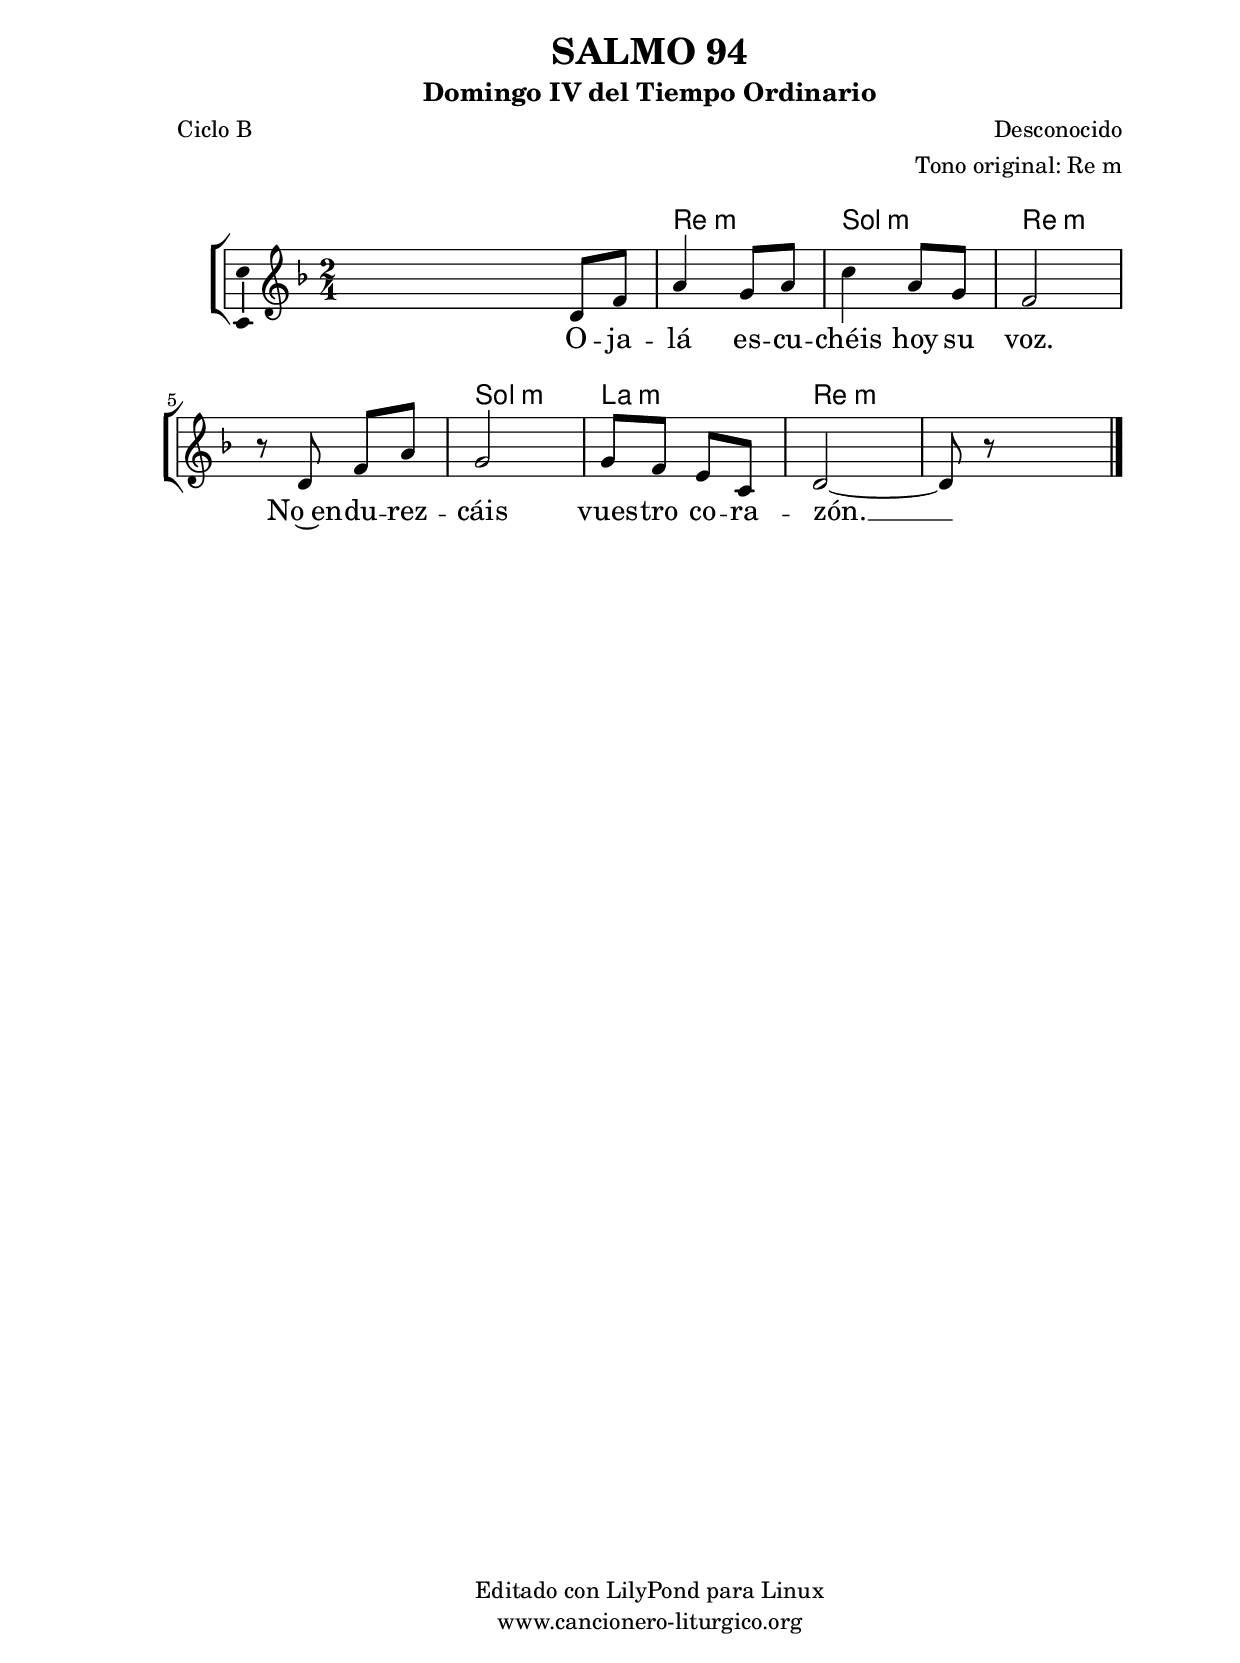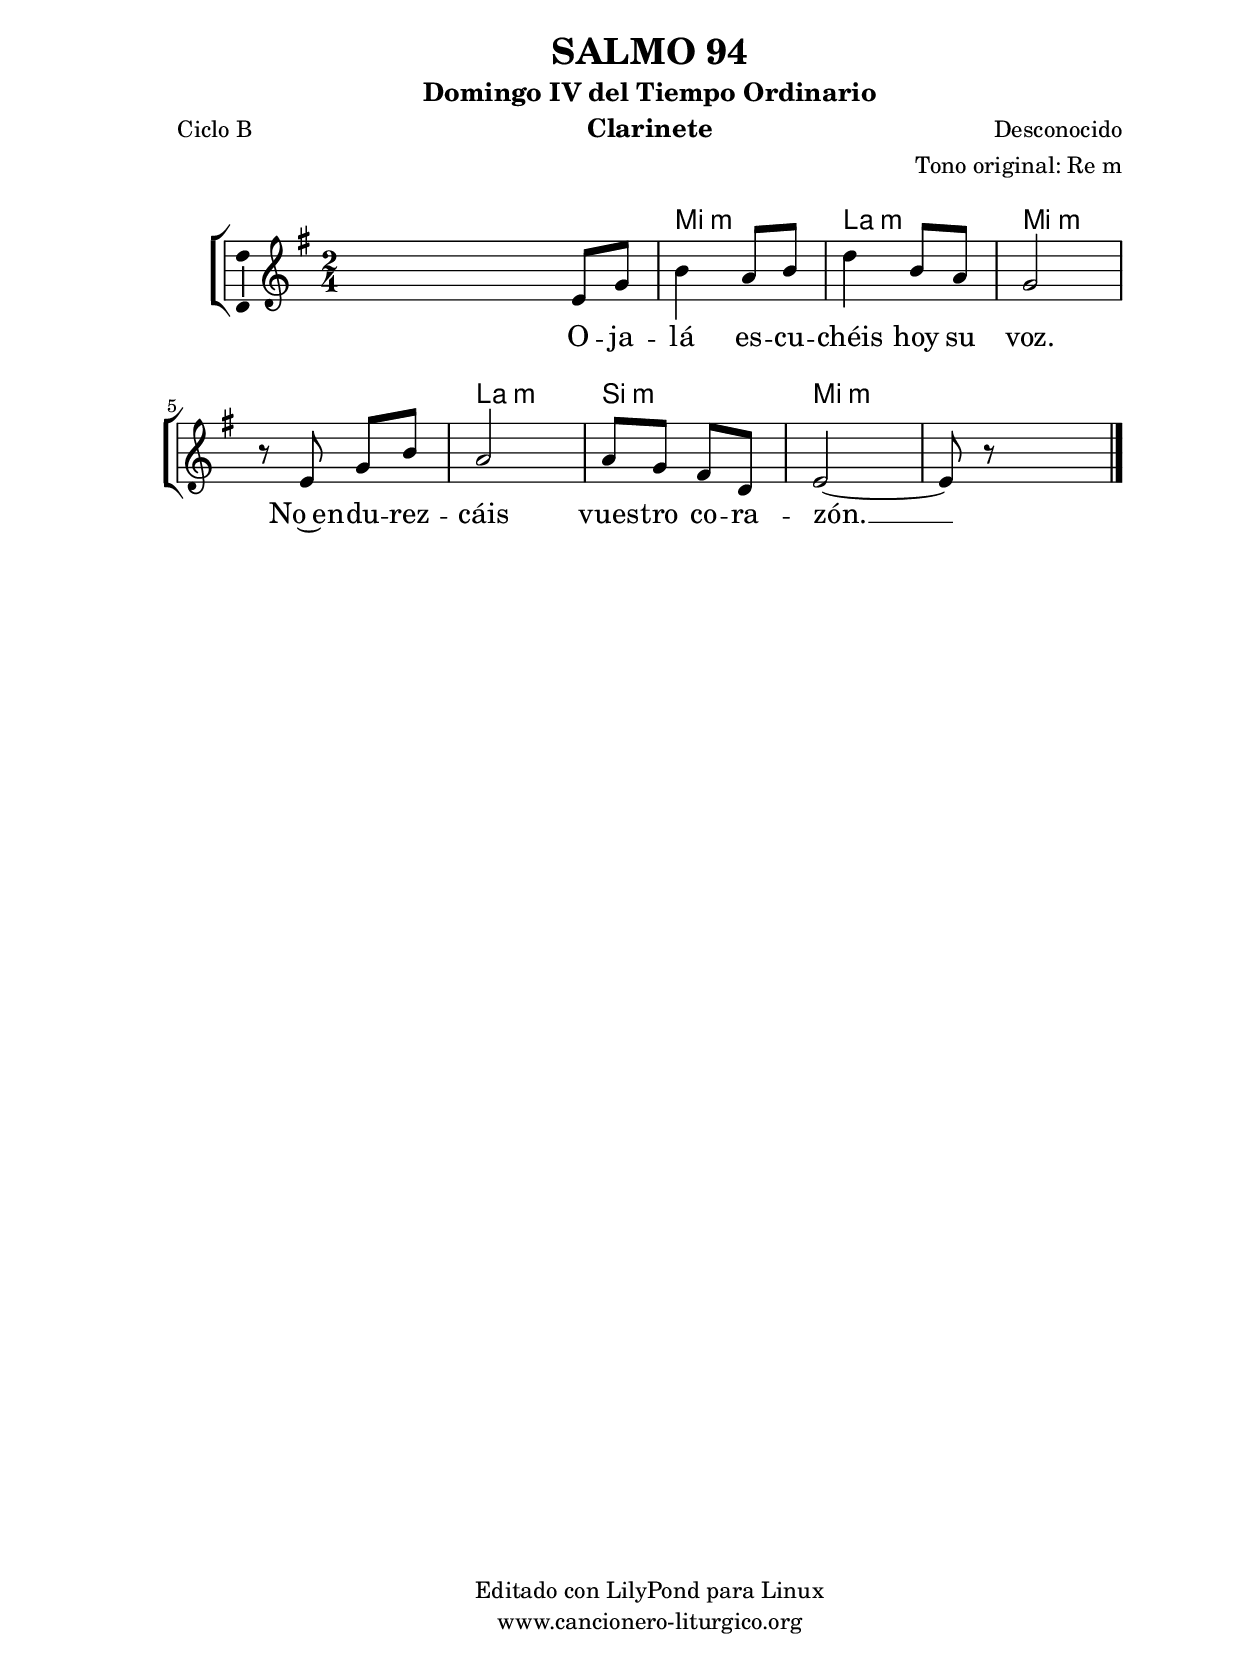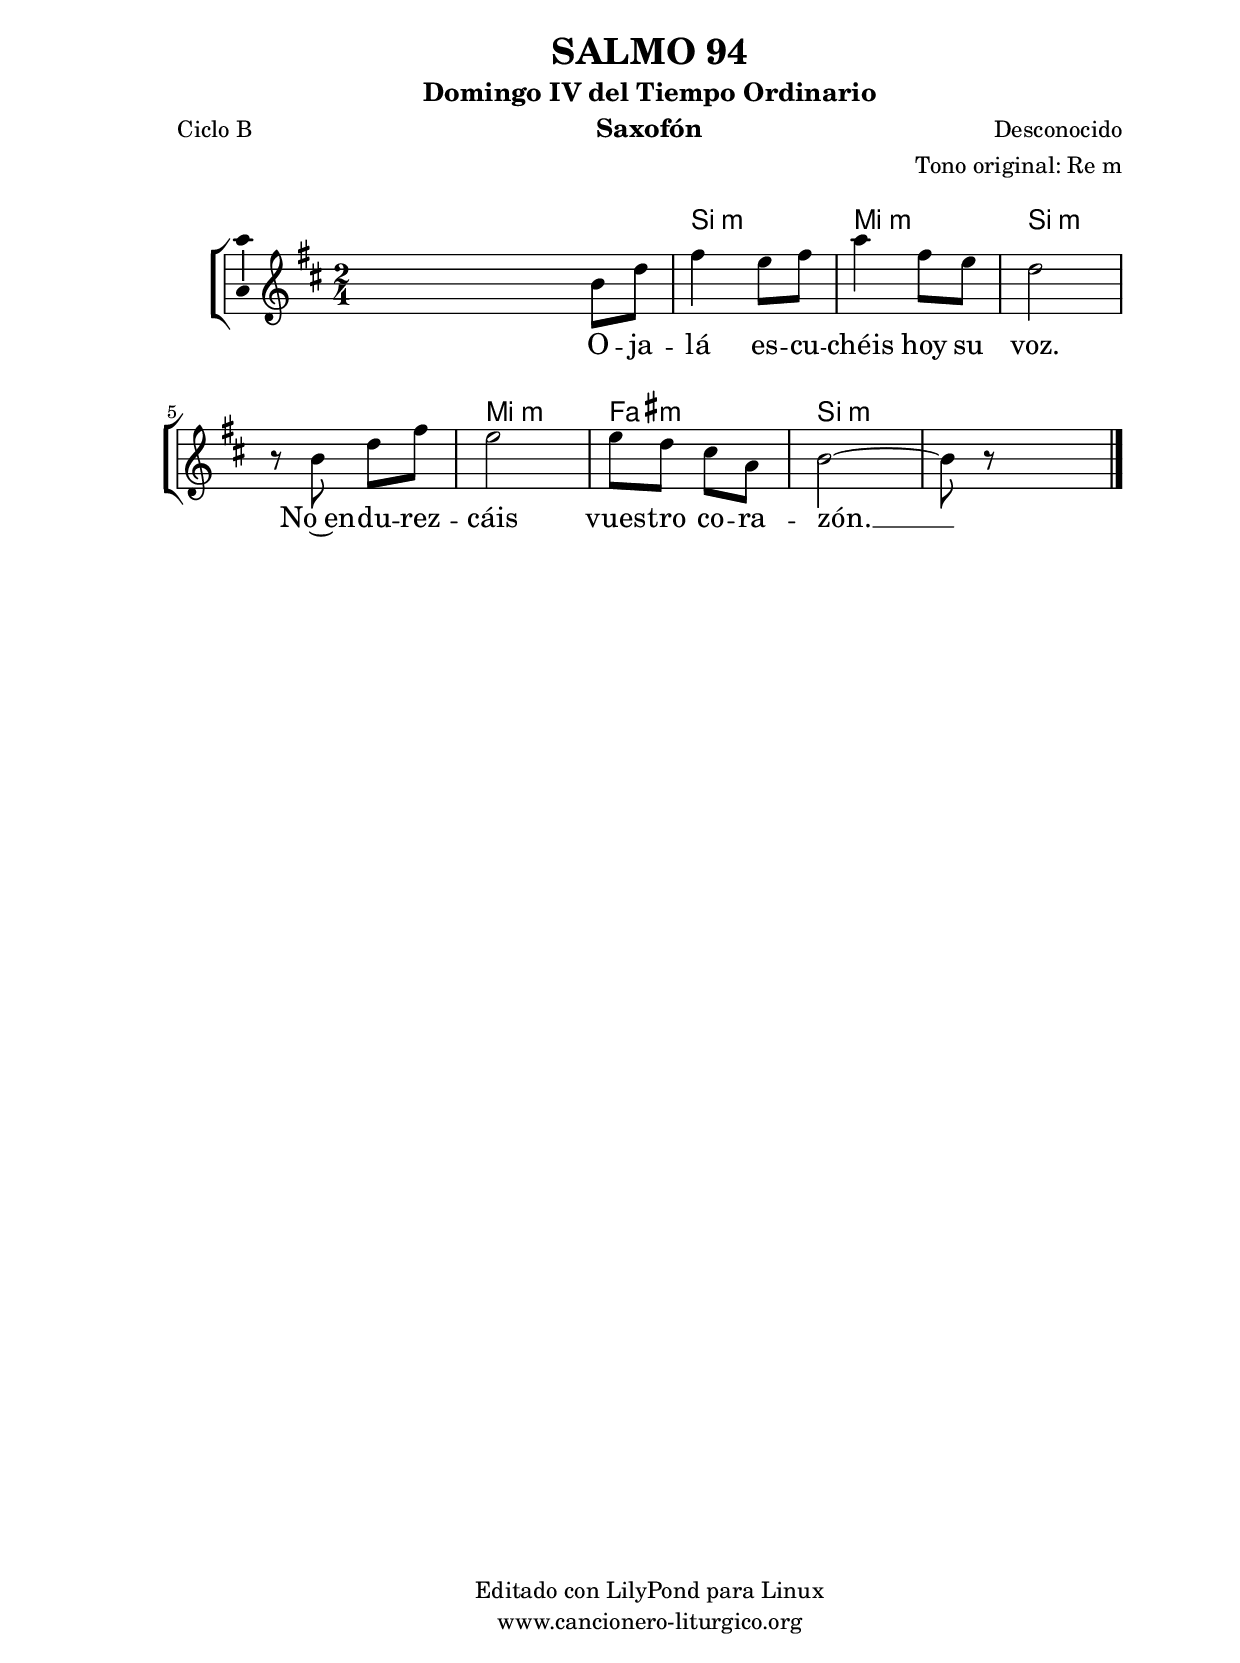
%
%para convertir .midi en .wav:
%timidity filename.midi -Ow -o finename.wav
%
%
%Para convertir de .wav a .mp3:
%lame -h -m j filename.wav
%
%
%para escuchar el midi:
%timidity nombrefichero.midi
%


%versión de lilypond para la que se ha escrito esta partitura:
\version "2.16.0"

	%Tamaño papel
	#(set-default-paper-size "a4")
	%Tamaño partitura
	#(set-global-staff-size 20)
	%No responde al pulsar sobre una nota
	#(ly:set-option 'point-and-click #f)

%parámetros del encabezamiento:
\header {
	title = "SALMO 94"
	subtitle = "Domingo IV del Tiempo Ordinario"
	composer = "Desconocido"
	poet = "Ciclo B"
	meter = ""
	arranger = "Tono original: Re m"
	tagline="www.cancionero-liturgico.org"
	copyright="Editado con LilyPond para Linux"
	}

%parámetros asociados al papel:
\paper  {
	oddHeaderMarkup = \markup {\fill-line { \on-the-fly #not-first-page \fromproperty #'header:title \on-the-fly #not-first-page \fromproperty #'header:composer }}
	evenHeaderMarkup = \markup {\fill-line { \fromproperty #'header:composer \fromproperty #'header:title }}
	#(set-paper-size "a4")
	print-page-number = ##f
	first-page-number = 1
	print-first-page-number = ##f
%	head-separation = 3.0 \cm
	top-margin = 2.0 \cm
	bottom-margin = 0.5\cm
%%%	bottom-margin = -1.0\cm
	left-margin = 3.0 \cm
	line-width = 16.0 \cm 
	indent = 8\mm
	interscoreline = 2.\mm
	between-system-space = 15\mm
%	para que las partituras no llenen la hoja:
	ragged-bottom = ##t
%	idem para la última hoja:
	ragged-last-bottom = ##f
%	para que las partituras llenen el ancho del papel:
	ragged-last = ##f
	after-title-space = 2.5 \cm
%page-count=1
%system-count=8

	%Flexible Vertical Spacing
%	markup-markup-spacing =
%	#'((basic-distance . 15) (minimum-distance . 15) (padding . 3))
	markup-system-spacing =
	#'((basic-distance . 15) (minimum-distance . 15) (padding . 3))
	system-system-spacing =
	#'((basic-distance . 15) (minimum-distance . 15) (padding . 3))
	score-system-spacing =
	#'((basic-distance . 15) (minimum-distance . 15) (padding . 5))
%	top-system-spacing = % header
%	#'((basic-distance . 8) (minimum-distance . 0) (padding . 3))
%	top-markup-spacing =
%	#'((basic-distance . 20) (minimum-distance . 20) (padding . 3))
	last-bottom-spacing = % footer
	#'((basic-distance . 5) (minimum-distance . 5) (padding . 3))
%	score-markup-spacing =
%	#'((basic-distance . 16) (minimum-distance . 13) (padding . 3))

	}


%parámetros que afectan a toda la partitura:
global =  {
	%clave de sol (G):
	\clef G
	%armadura:
%	\transpose e f
	\key d \minor
	\tempo 4=100
	\set Score.tempoHideNote = ##t
	}


acordes = {
	\italianChords
	\chordmode {
%	\transpose e f
{

s2
d2:m g:m d:m s
g:m a:m d:m s

	}
	}
}

melodia = 
%	\transpose e f
{
	\relative c'{

\time 2/4

s4 d8 f
a4 g8 a
c4 a8 g
f2
\break
r8 d8 f a
g2
g8 f e c
d2~
d8 r8 s4

	\bar "|."
	}
	}


texto = \lyricmode {
O -- ja -- lá es -- cu -- chéis hoy su voz. No~en -- du -- rez -- cáis vues -- tro co -- ra -- zón. __
	}


acordesStaff = \context ChordNames = acordesStaff <<
	\set chordChanges = ##t
	\acordes
	>>


vozStaff = \context Voice = vozStaff
\with {\consists "Ambitus_engraver"}
<<
%	\set Staff.instrumentName = ""
%	\set Staff.shortInstrumentName = ""
%	\set Staff.midiInstrument = #"clarinet"
%	\set Staff.midiInstrument = #"cello"
%	\set Staff.midiInstrument = #"flute"
	\set Staff.midiInstrument = #"electric guitar (jazz)"
%	\set Staff.midiInstrument = #"english horn"
%	\set Staff.midiInstrument = #"violin"
%	\set Staff.midiInstrument = #"glockenspiel"
	\set Staff.midiMinimumVolume = #0.7
	\set Staff.midiMaximumVolume = #0.9
	\global
	\melodia
	>>


textoStaff = \context Lyrics = textoStaff <<
	\lyricsto vozStaff \texto
	>>

\book {
	\score {
		\context ChoirStaff {
			\override StaffGroup.SystemStartBracket #'collapse-height = #1
			\override Score.SystemStartBar #'collapse-height = #1
			<<
			\acordesStaff
			\vozStaff
			\textoStaff
			>>
			}
		\layout {
	    		\context {
				\Lyrics
				\override LyricText #'font-size = #2
				}
	   		 \context {
				\Score
				%fontSize = #3
				\override StaffSymbol #'staff-space = #(magstep +3)
				%\override Beam #'thickness = #0.55
				%\override SpacingSpanner #'spacing-increment = #1.0
				%\override Slur #'height-limit = #1.5
				}
			}
		}
	\score {
		\unfoldRepeats
		\context ChoirStaff {
			<<
			\acordesStaff
			\vozStaff
			>>
			}
		\midi {
	  		\context {
	  			\Score
				tempoWholesPerMinute = #(ly:make-moment 70 4)
				}
			}
		}
	}

%Partitura para clarinete
#(define output-suffix "C")
\book {
	\header{
		instrument = "Clarinete"
		}
	\score {
		\context ChoirStaff {
			\override StaffGroup.SystemStartBracket #'collapse-height = #1
			\override Score.SystemStartBar #'collapse-height = #1
\transpose c d
			<<
			\acordesStaff
			\vozStaff
			\textoStaff
			>>
			}
		\layout {
	    		\context {
				\Lyrics
				\override LyricText #'font-size = #2
				}
	   		 \context {
				\Score
				%fontSize = #3
				\override StaffSymbol #'staff-space = #(magstep +3)
				%\override Beam #'thickness = #0.55
				%\override SpacingSpanner #'spacing-increment = #1.0
				%\override Slur #'height-limit = #1.5
				}
			}
		}
	}

%Partitura para saxofón
#(define output-suffix "S")
\book {
	\header{
		instrument = "Saxofón"
		}
	\score {
		\context ChoirStaff {
			\override StaffGroup.SystemStartBracket #'collapse-height = #1
			\override Score.SystemStartBar #'collapse-height = #1
\transpose c a
			<<
			\acordesStaff
			\vozStaff
			\textoStaff
			>>
			}
		\layout {
	    		\context {
				\Lyrics
				\override LyricText #'font-size = #2
				}
	   		 \context {
				\Score
				%fontSize = #3
				\override StaffSymbol #'staff-space = #(magstep +3)
				%\override Beam #'thickness = #0.55
				%\override SpacingSpanner #'spacing-increment = #1.0
				%\override Slur #'height-limit = #1.5
				}
			}
		}
	}

